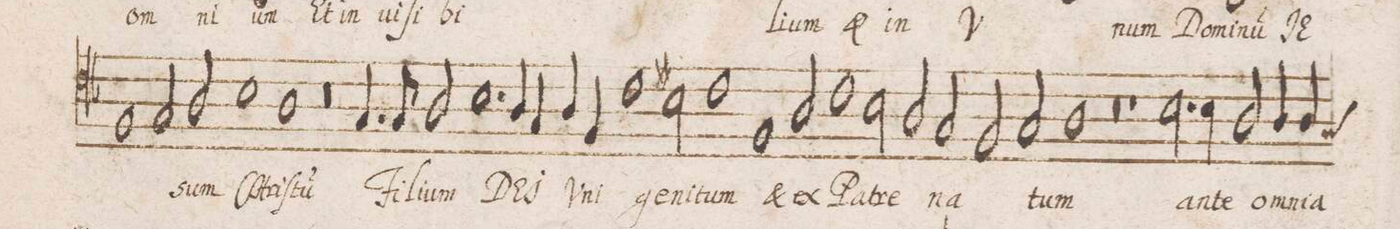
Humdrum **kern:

**kern	**text
*I"TENOR	*
*clefC4	*
*k[b-]	*
*met(C|)	*
*M2/1	*
1F	.
=28-	=28-
2G/	.
2A/	-sum
1B-	CHri-
=29-	=29-
1A	-ſtu(m)
0r	.
=30-	=30-
4.G/	Fi-
8G/	-li-
2A/	-um
=31-	=31-
1.B-	DE-
4A/	-I
4G/	.
=32-	=32-
4A/	V-
4F/	-ni-
1c	-ge-
2Bn\	-ni-
=33-	=33-
1c	-tum
1F	et
=34-	=34-
2A/	ex
1c	Pa-
2B-y\	-tre
=35-	=35-
2A/	na-
2G/	.
2F/	.
2G/	.
=36-	=36-
1A	-tum
0r	.
=37-	=37-
1r	.
=38-	=38-
2.B-\	an-
4B-\	-te
2A/	om-
4A/	-ni-
4A/	-a
*-	*-
